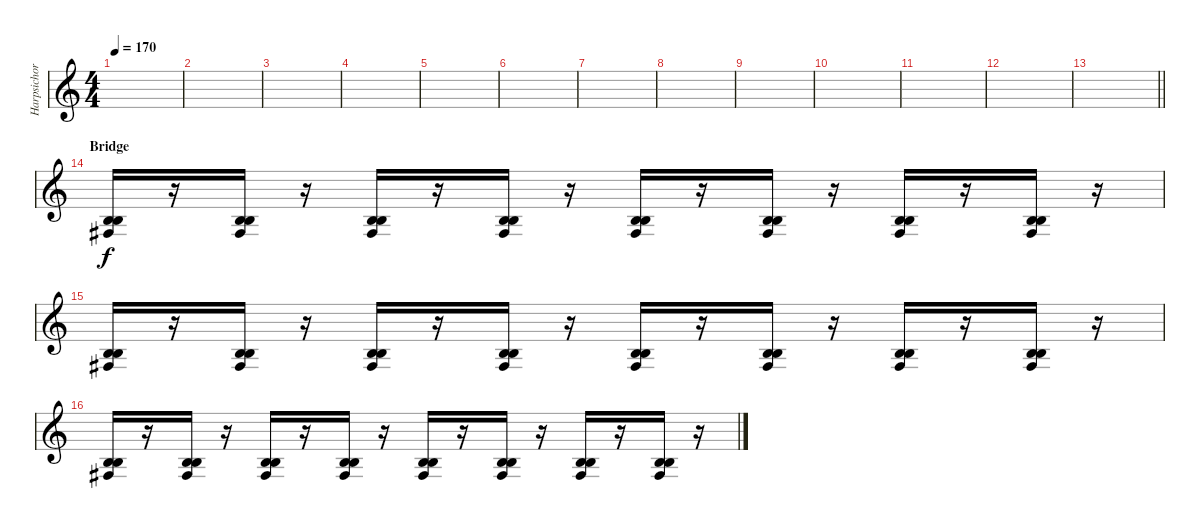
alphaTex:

\track ("Harpsichord" "Harpsichor") {instrument harpsichord}
\staff {score}
\tuning (E4 B3 G3 D3 A2 E2) {hide}
\ts (4 4)
\tempo 170
\clef g2
\ks c
|
|
|
|
|
|
|
|
|
|
|
|
\barLineRight lightlight
|
\section ("" "Bridge")
(0.2 4.3 4.4).16{volume 10 balance 8} r.16 (0.2 4.3 4.4).16 r.16 (0.2 4.3 4.4).16 r.16 (0.2 4.3 4.4).16 r.16 (0.2 4.3 4.4).16 r.16 (0.2 4.3 4.4).16 r.16 (0.2 4.3 4.4).16 r.16 (0.2 4.3 4.4).16 r.16 |
(0.2 4.3 4.4).16 r.16 (0.2 4.3 4.4).16 r.16 (0.2 4.3 4.4).16 r.16 (0.2 4.3 4.4).16 r.16 (0.2 4.3 4.4).16 r.16 (0.2 4.3 4.4).16 r.16 (0.2 4.3 4.4).16 r.16 (0.2 4.3 4.4).16 r.16 |
(0.2 4.3 4.4).16 r.16 (0.2 4.3 4.4).16 r.16 (0.2 4.3 4.4).16 r.16 (0.2 4.3 4.4).16 r.16 (0.2 4.3 4.4).16 r.16 (0.2 4.3 4.4).16 r.16 (0.2 4.3 4.4).16 r.16 (0.2 4.3 4.4).16 r.16
